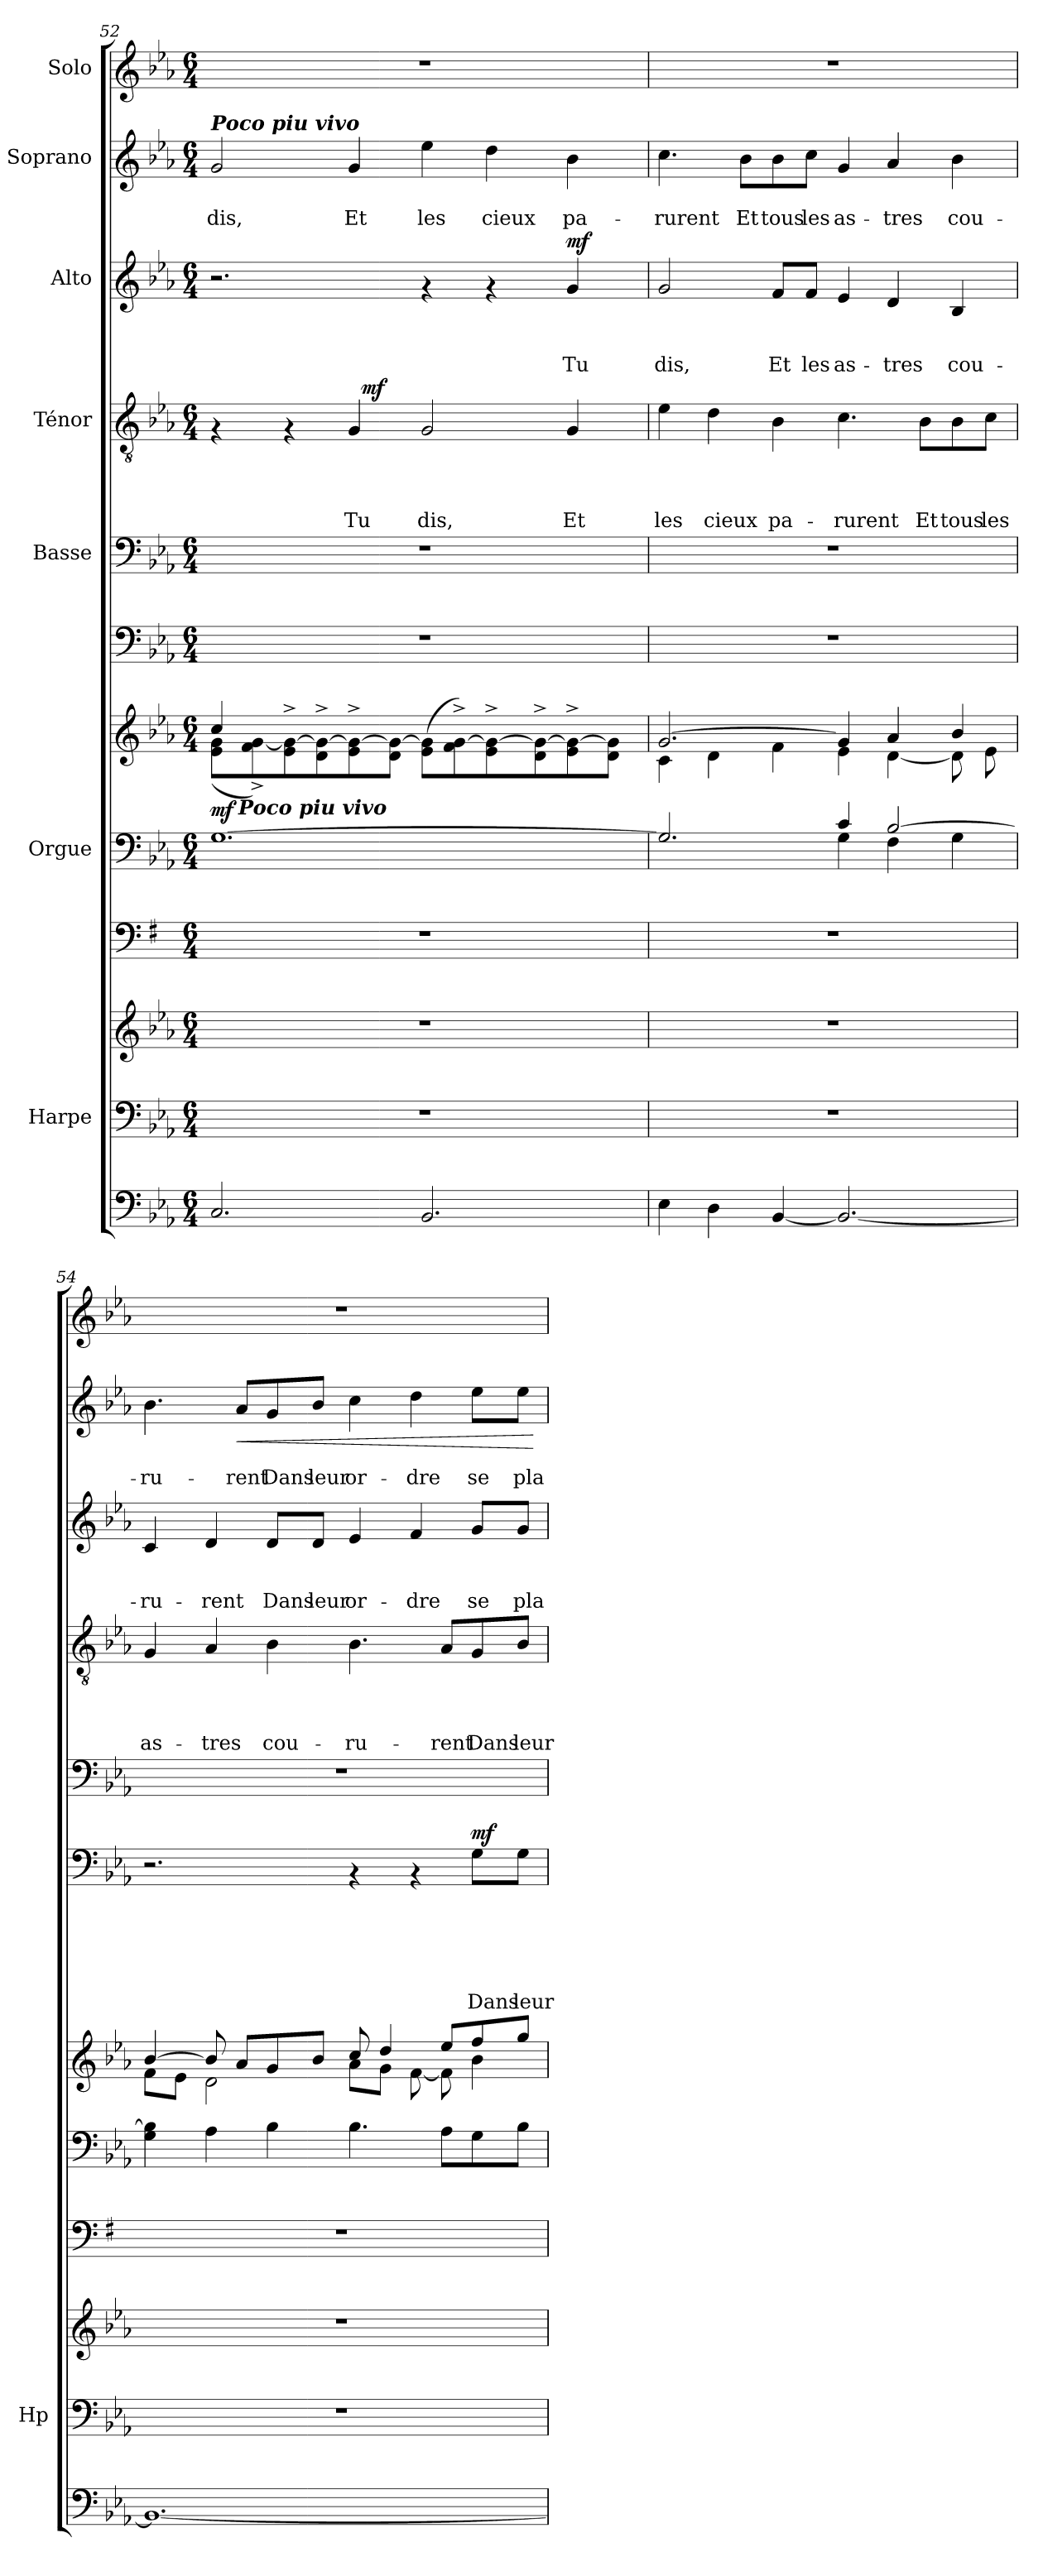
**kern	**kern	**kern	**kern	**kern	**kern	**dynam	**kern	**text	**text	**text	**text	**text	**text	**dynam	**kern	**kern	**text	**text	**text	**text	**dynam	**kern	**text	**text	**text	**dynam	**kern	**text	**text	**dynam	**kern
*part10	*part9	*part9	*part8	*part7	*part7	*part7	*part6	*part6	*part6	*part6	*part6	*part6	*part6	*part6	*part5	*part4	*part4	*part4	*part4	*part4	*part4	*part3	*part3	*part3	*part3	*part3	*part2	*part2	*part2	*part2	*part1
*staff12	*staff11	*staff10	*staff9	*staff8	*staff7	*staff7/8	*staff6	*staff6	*staff6	*staff6	*staff6	*staff6	*staff6	*staff6	*staff5	*staff4	*staff4	*staff4	*staff4	*staff4	*staff4	*staff3	*staff3	*staff3	*staff3	*staff3	*staff2	*staff2	*staff2	*staff2	*staff1
*	*I"Harpe	*	*	*I"Orgue	*	*	*	*	*	*	*	*	*	*	*I"Basse	*I"Ténor	*	*	*	*	*	*I"Alto	*	*	*	*	*I"Soprano	*	*	*	*I"Solo
*	*I'Hp	*	*	*	*	*	*	*	*	*	*	*	*	*	*	*	*	*	*	*	*	*	*	*	*	*	*	*	*	*	*
!!LO:PB:g=z
*clefF4	*clefF4	*clefG2	*clefF4	*clefF4	*clefG2	*	*clefF4	*	*	*	*	*	*	*	*clefF4	*clefGv2	*	*	*	*	*	*clefG2	*	*	*	*	*clefG2	*	*	*	*clefG2
*	*	*	*ITrd-3c-5	*	*	*	*	*	*	*	*	*	*	*	*	*	*	*	*	*	*	*	*	*	*	*	*	*	*	*	*
*k[b-e-a-]	*k[b-e-a-]	*k[b-e-a-]	*k[]	*k[b-e-a-]	*k[b-e-a-]	*	*k[b-e-a-]	*	*	*	*	*	*	*	*k[b-e-a-]	*k[b-e-a-]	*	*	*	*	*	*k[b-e-a-]	*	*	*	*	*k[b-e-a-]	*	*	*	*k[b-e-a-]
*E-:	*E-:	*E-:	*C:	*E-:	*E-:	*	*E-:	*	*	*	*	*	*	*	*E-:	*E-:	*	*	*	*	*	*E-:	*	*	*	*	*E-:	*	*	*	*E-:
*M6/4	*M6/4	*M6/4	*M6/4	*M6/4	*M6/4	*	*M6/4	*	*	*	*	*	*	*	*M6/4	*M6/4	*	*	*	*	*	*M6/4	*	*	*	*	*M6/4	*	*	*	*M6/4
=52	=52	=52	=52	=52	=52	=52	=52	=52	=52	=52	=52	=52	=52	=52	=52	=52	=52	=52	=52	=52	=52	=52	=52	=52	=52	=52	=52	=52	=52	=52	=52
*	*	*	*	*	*^	*	*	*	*	*	*	*	*	*	*	*	*	*	*	*	*	*	*	*	*	*	*	*	*	*	*
!	!	!	!	!	!	!	!	!	!	!	!	!	!	!	!	!	!	!	!	!	!	!	!	!	!	!	!	!LO:TX:a:Bi:t=Poco piu vivo	!	!	!	!
!	!	!	!	!	!	!	!LO:DY:b	!	!	!	!	!	!	!	!	!	!	!	!	!	!	!	!	!	!	!	!	!	!	!LO:LY:b	!	!
*	*	*	*	*	*	*^	*	*	*	*	*	*	*	*	*	*	*^	*	*	*	*	*	*	*	*	*	*	*	*	*	*	*
2.C/	1.r	1.r	1.r	[<1.G	4cc/	(<8e-\ 8g\L	16.ryy	mf	1.r	.	.	.	.	.	.	.	1.r	4rF	2ryy	.	.	.	.	.	2.r	.	.	.	.	2g/	.	dis,	.	1.r
!	!	!	!	!	!	!	!LO:TX:b:Bi:t=Poco piu vivo	!	!	!	!	!	!	!	!	!	!	!	!	!	!	!	!	!	!	!	!	!	!	!	!	!	!	!
.	.	.	.	.	.	.	1ryy	.	.	.	.	.	.	.	.	.	.	.	.	.	.	.	.	.	.	.	.	.	.	.	.	.	.	.
.	.	.	.	.	.	8f\^< [<8g\^<)	.	.	.	.	.	.	.	.	.	.	.	.	.	.	.	.	.	.	.	.	.	.	.	.	.	.	.	.
.	.	.	.	.	1ryy	8e-\^< 8g\_^<	.	.	.	.	.	.	.	.	.	.	.	4rF	.	.	.	.	.	.	.	.	.	.	.	.	.	.	.	.
.	.	.	.	.	.	8d\^< 8g\_^<	.	.	.	.	.	.	.	.	.	.	.	.	.	.	.	.	.	.	.	.	.	.	.	.	.	.	.	.
!	!	!	!	!	!	!	!	!	!	!	!	!	!	!	!	!	!	!	!	!	!	!	!LO:LY:b	!	!	!	!	!	!	!	!	!LO:LY:b	!	!
.	.	.	.	.	.	8e-\^< 8g\_^<	.	.	.	.	.	.	.	.	.	.	.	4G/	32ryy	.	.	.	Tu	.	.	.	.	.	.	4g/	.	Et	.	.
!	!	!	!	!	!	!	!	!	!	!	!	!	!	!	!	!	!	!	!	!	!	!	!	!LO:DY:a	!	!	!	!	!	!	!	!	!	!
.	.	.	.	.	.	.	.	.	.	.	.	.	.	.	.	.	.	.	2ryy	.	.	.	.	mf	.	.	.	.	.	.	.	.	.	.
.	.	.	.	.	.	8d\ 8g\_J	.	.	.	.	.	.	.	.	.	.	.	.	.	.	.	.	.	.	.	.	.	.	.	.	.	.	.	.
!	!	!	!	!	!	!	!	!	!	!	!	!	!	!	!	!	!	!	!	!	!	!	!LO:LY:b	!	!	!	!	!	!	!	!	!LO:LY:b	!	!
2.BB-/	.	.	.	.	.	(<8e-\ 8g\]L	.	.	.	.	.	.	.	.	.	.	.	2G/	.	.	.	.	dis,	.	4rf	.	.	.	.	4ee-\	.	les	.	.
.	.	.	.	.	.	8f\^< [<8g\^<)	.	.	.	.	.	.	.	.	.	.	.	.	.	.	.	.	.	.	.	.	.	.	.	.	.	.	.	.
!	!	!	!	!	!	!	!	!	!	!	!	!	!	!	!	!	!	!	!	!	!	!	!	!	!	!	!	!	!	!	!	!LO:LY:b	!	!
.	.	.	.	.	.	8e-\^< 8g\_^<	.	.	.	.	.	.	.	.	.	.	.	.	.	.	.	.	.	.	4rf	.	.	.	.	4dd\	.	cieux	.	.
.	.	.	.	.	.	.	.	.	.	.	.	.	.	.	.	.	.	.	4...ryy	.	.	.	.	.	.	.	.	.	.	.	.	.	.	.
.	.	.	.	.	.	.	4ryy	.	.	.	.	.	.	.	.	.	.	.	.	.	.	.	.	.	.	.	.	.	.	.	.	.	.	.
.	.	.	.	.	.	8d\^< 8g\_^<	.	.	.	.	.	.	.	.	.	.	.	.	.	.	.	.	.	.	.	.	.	.	.	.	.	.	.	.
!	!	!	!	!	!	!	!	!	!	!	!	!	!	!	!	!	!	!	!	!	!	!	!LO:LY:b	!	!	!	!	!LO:LY:b	!LO:DY:a	!	!	!LO:LY:b	!	!
.	.	.	.	.	4ryy	8e-\^< 8g\_^<	.	.	.	.	.	.	.	.	.	.	.	4G/	.	.	.	.	Et	.	4g/	.	.	Tu	mf	4b-\	.	pa-	.	.
.	.	.	.	.	.	.	8ryy	.	.	.	.	.	.	.	.	.	.	.	.	.	.	.	.	.	.	.	.	.	.	.	.	.	.	.
.	.	.	.	.	.	8d\ 8g\]J	.	.	.	.	.	.	.	.	.	.	.	.	.	.	.	.	.	.	.	.	.	.	.	.	.	.	.	.
.	.	.	.	.	.	.	32ryy	.	.	.	.	.	.	.	.	.	.	.	.	.	.	.	.	.	.	.	.	.	.	.	.	.	.	.
=53	=53	=53	=53	=53	=53	=53	=53	=53	=53	=53	=53	=53	=53	=53	=53	=53	=53	=53	=53	=53	=53	=53	=53	=53	=53	=53	=53	=53	=53	=53	=53	=53	=53	=53
*	*	*	*	*^	*	*	*	*	*	*	*	*	*	*	*	*	*	*	*	*	*	*	*	*	*	*	*	*	*	*	*	*	*	*
!	!	!	!	!	!	!	!	!	!	!	!	!	!	!	!	!	!	!	!	!	!	!	!	!LO:LY:b	!	!	!	!	!LO:LY:b	!	!	!	!LO:LY:b	!	!
*	*	*	*	*	*	*	*v	*v	*	*	*	*	*	*	*	*	*	*	*v	*v	*	*	*	*	*	*	*	*	*	*	*	*	*	*	*
4E-\	1.r	1.r	1.r	2.G/]	2.ryy	[<2.g/	4c\	.	1.r	.	.	.	.	.	.	.	1.r	4e-\	.	.	.	les	.	2g/	.	.	dis,	.	4.cc\	.	-rurent	.	1.r
!	!	!	!	!	!	!	!	!	!	!	!	!	!	!	!	!	!	!	!	!	!	!LO:LY:b	!	!	!	!	!	!	!	!	!	!	!
4D\	.	.	.	.	.	.	4d\	.	.	.	.	.	.	.	.	.	.	4d\	.	.	.	cieux	.	.	.	.	.	.	.	.	.	.	.
!	!	!	!	!	!	!	!	!	!	!	!	!	!	!	!	!	!	!	!	!	!	!	!	!	!	!	!	!	!	!	!LO:LY:b	!	!
.	.	.	.	.	.	.	.	.	.	.	.	.	.	.	.	.	.	.	.	.	.	.	.	.	.	.	.	.	8b-\L	.	Et	.	.
!	!	!	!	!	!	!	!	!	!	!	!	!	!	!	!	!	!	!	!	!	!	!LO:LY:b	!	!	!	!	!LO:LY:b	!	!	!	!LO:LY:b	!	!
[<4BB-/	.	.	.	.	.	.	4f\	.	.	.	.	.	.	.	.	.	.	4B-\	.	.	.	pa-	.	8f/L	.	.	Et	.	8b-\	.	tous	.	.
!	!	!	!	!	!	!	!	!	!	!	!	!	!	!	!	!	!	!	!	!	!	!	!	!	!	!	!LO:LY:b	!	!	!	!LO:LY:b	!	!
.	.	.	.	.	.	.	.	.	.	.	.	.	.	.	.	.	.	.	.	.	.	.	.	8f/J	.	.	les	.	8cc\J	.	les	.	.
!	!	!	!	!	!	!	!	!	!	!	!	!	!	!	!	!	!	!	!	!	!	!LO:LY:b	!	!	!	!	!LO:LY:b	!	!	!	!LO:LY:b	!	!
2.BB-/_	.	.	.	4c/	4G\	4g/]	4e-\	.	.	.	.	.	.	.	.	.	.	4.c\	.	.	.	-rurent	.	4e-/	.	.	as-	.	4g/	.	as-	.	.
!	!	!	!	!	!	!	!	!	!	!	!	!	!	!	!	!	!	!	!	!	!	!	!	!	!	!	!LO:LY:b	!	!	!	!LO:LY:b	!	!
.	.	.	.	[>2B-/	4F\	4a-/	[<4d\	.	.	.	.	.	.	.	.	.	.	.	.	.	.	.	.	4d/	.	.	-tres	.	4a-/	.	-tres	.	.
!	!	!	!	!	!	!	!	!	!	!	!	!	!	!	!	!	!	!	!	!	!	!LO:LY:b	!	!	!	!	!	!	!	!	!	!	!
.	.	.	.	.	.	.	.	.	.	.	.	.	.	.	.	.	.	8B-\L	.	.	.	Et	.	.	.	.	.	.	.	.	.	.	.
!	!	!	!	!	!	!	!	!	!	!	!	!	!	!	!	!	!	!	!	!	!	!LO:LY:b	!	!	!	!	!LO:LY:b	!	!	!	!LO:LY:b	!	!
.	.	.	.	.	4G\	4b-/	8d\]	.	.	.	.	.	.	.	.	.	.	8B-\	.	.	.	tous	.	4B-/	.	.	cou-	.	4b-\	.	cou-	.	.
!	!	!	!	!	!	!	!	!	!	!	!	!	!	!	!	!	!	!	!	!	!	!LO:LY:b	!	!	!	!	!	!	!	!	!	!	!
.	.	.	.	.	.	.	8e-\	.	.	.	.	.	.	.	.	.	.	8c\J	.	.	.	les	.	.	.	.	.	.	.	.	.	.	.
*	*	*	*	*v	*v	*	*	*	*	*	*	*	*	*	*	*	*	*	*	*	*	*	*	*	*	*	*	*	*	*	*	*	*
=54	=54	=54	=54	=54	=54	=54	=54	=54	=54	=54	=54	=54	=54	=54	=54	=54	=54	=54	=54	=54	=54	=54	=54	=54	=54	=54	=54	=54	=54	=54	=54	=54
!	!	!	!	!	!	!	!	!	!	!	!	!	!	!	!	!	!	!	!	!	!LO:LY:b	!	!	!	!	!LO:LY:b	!	!	!	!LO:LY:b	!	!
1.BB-_	1.r	1.r	1.r	4G\ 4B-\]	[>4b-/	8f\L	.	2.r	.	.	.	.	.	.	.	1.r	4G/	.	.	.	as-	.	4c/	.	.	-ru-	.	4.b-\	.	-ru-	.	1.r
.	.	.	.	.	.	8e-\J	.	.	.	.	.	.	.	.	.	.	.	.	.	.	.	.	.	.	.	.	.	.	.	.	.	.
!	!	!	!	!	!	!	!	!	!	!	!	!	!	!	!	!	!	!	!	!	!LO:LY:b	!	!	!	!	!LO:LY:b	!	!	!	!	!	!
.	.	.	.	4A-\	8b-/]	2d\	.	.	.	.	.	.	.	.	.	.	4A-/	.	.	.	-tres	.	4d/	.	.	-rent	.	.	.	.	.	.
!	!	!	!	!	!	!	!	!	!	!	!	!	!	!	!	!	!	!	!	!	!	!	!	!	!	!	!	!	!	!LO:LY:b	!LO:HP:b	!
.	.	.	.	.	8a-/L	.	.	.	.	.	.	.	.	.	.	.	.	.	.	.	.	.	.	.	.	.	.	8a-/L	.	-rent	<	.
!	!	!	!	!	!	!	!	!	!	!	!	!	!	!	!	!	!	!	!	!	!LO:LY:b	!	!	!	!	!LO:LY:b	!	!	!	!LO:LY:b	!	!
.	.	.	.	4B-\	8g/	.	.	.	.	.	.	.	.	.	.	.	4B-\	.	.	.	cou-	.	8d/L	.	.	Dans	.	8g/	.	Dans	.	.
!	!	!	!	!	!	!	!	!	!	!	!	!	!	!	!	!	!	!	!	!	!	!	!	!	!	!LO:LY:b	!	!	!	!LO:LY:b	!	!
.	.	.	.	.	8b-/J	.	.	.	.	.	.	.	.	.	.	.	.	.	.	.	.	.	8d/J	.	.	leur	.	8b-/J	.	leur	.	.
!	!	!	!	!	!	!	!	!	!	!	!	!	!	!	!	!	!	!	!	!	!LO:LY:b	!	!	!	!	!LO:LY:b	!	!	!	!LO:LY:b	!	!
.	.	.	.	4.B-\	8cc/	8a-\L	.	4rAA	.	.	.	.	.	.	.	.	4.B-\	.	.	.	-ru-	.	4e-/	.	.	or-	.	4cc\	.	or-	.	.
.	.	.	.	.	4dd/	8g\J	.	.	.	.	.	.	.	.	.	.	.	.	.	.	.	.	.	.	.	.	.	.	.	.	.	.
!	!	!	!	!	!	!	!	!	!	!	!	!	!	!	!	!	!	!	!	!	!	!	!	!	!	!LO:LY:b	!	!	!	!LO:LY:b	!	!
.	.	.	.	.	.	[>8f\	.	4rAA	.	.	.	.	.	.	.	.	.	.	.	.	.	.	4f/	.	.	-dre	.	4dd\	.	-dre	.	.
!	!	!	!	!	!	!	!	!	!	!	!	!	!	!	!	!	!	!	!	!	!LO:LY:b	!	!	!	!	!	!	!	!	!	!	!
.	.	.	.	8A-\L	8ee-/L	8f\]	.	.	.	.	.	.	.	.	.	.	8A-/L	.	.	.	-rent	.	.	.	.	.	.	.	.	.	.	.
!	!	!	!	!	!	!	!	!	!	!	!	!	!	!LO:LY:b	!LO:DY:a	!	!	!	!	!	!LO:LY:b	!	!	!	!	!LO:LY:b	!	!	!	!LO:LY:b	!	!
.	.	.	.	8G\	8ff/	4b-\	.	8G\L	.	.	.	.	.	Dans	mf	.	8G/	.	.	.	Dans	.	8g/L	.	.	se	.	8ee-\L	.	se	.	.
!	!	!	!	!	!	!	!	!	!	!	!	!	!	!LO:LY:b	!	!	!	!	!	!	!LO:LY:b	!	!	!	!	!LO:LY:b	!	!	!	!LO:LY:b	!	!
.	.	.	.	8B-\J	8gg/J	.	.	8G\J	.	.	.	.	.	leur	.	.	8B-/J	.	.	.	leur	.	8g/J	.	.	pla-	.	8ee-\J	.	pla-	.	.
*	*	*	*	*	*v	*v	*	*	*	*	*	*	*	*	*	*	*	*	*	*	*	*	*	*	*	*	*	*	*	*	*	*
.	.	.	.	.	.	.	.	.	.	.	.	.	.	.	.	.	.	.	.	.	.	.	.	.	.	.	.	.	.	[	.
=	=	=	=	=	=	=	=	=	=	=	=	=	=	=	=	=	=	=	=	=	=	=	=	=	=	=	=	=	=	=	=
*-	*-	*-	*-	*-	*-	*-	*-	*-	*-	*-	*-	*-	*-	*-	*-	*-	*-	*-	*-	*-	*-	*-	*-	*-	*-	*-	*-	*-	*-	*-	*-
